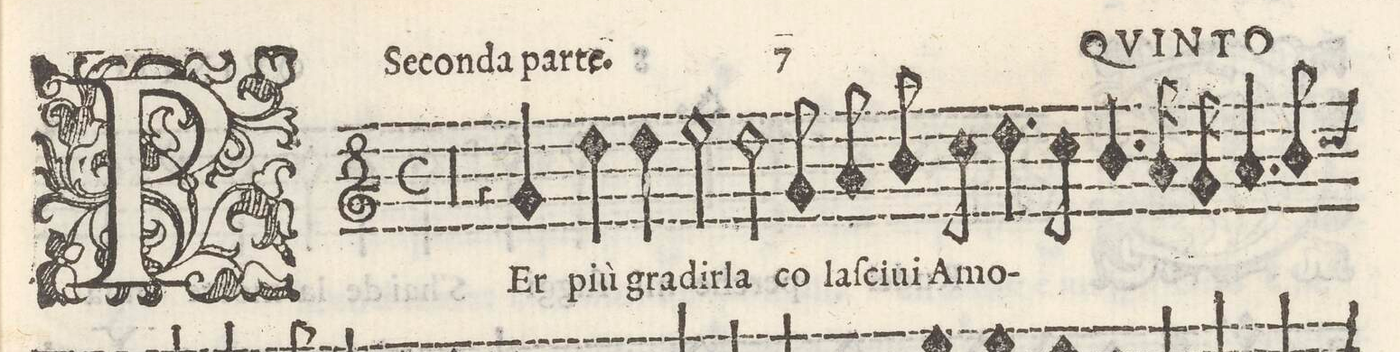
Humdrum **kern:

**kern	**text
*I"QUINTO	*
*clefG2	*
*k[]	*
*M2/1	*
*met(c)	*
00r	.
=2-	=2-
=3-	=3-
4r	.
4g/	PEr
4dd\	più
4dd\	gra-
2ee\	-dir-
2dd\	-la
=4-	=4-
8g/	co
8a/	laſ-
8b/	-ciui
8cc\	A-
4.dd\	-mo-
8cc\	.
4.b/	.
16a/	.
16g/	.
4.a/	.
8b/	.
=5-	=5-
*-	*-
